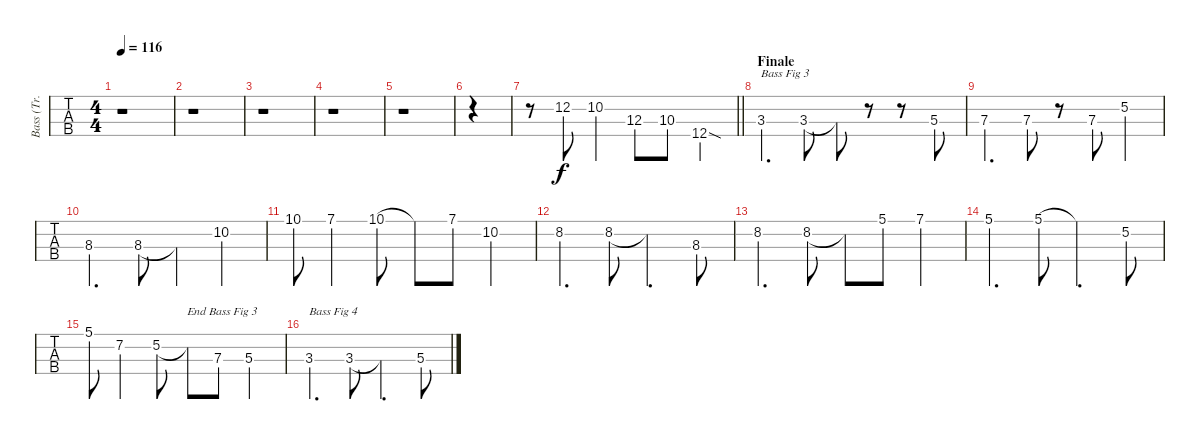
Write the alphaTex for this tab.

\track ("Bass (Tr. 6A/Tr. 11B)" "Bass (Tr. ") {instrument electricbassfinger}
\staff {tabs}
\tuning (G2 D2 A1 E1) {hide}
\ts (4 4)
\tempo 116
\clef f4
\ks c
r.1{dy f} |
r.1 |
r.1 |
r.1 |
r.1 |
|
\barLineRight lightlight
r.8 12.2.8 10.2.4 12.3.8 10.3.8 12.4{sod}.4 |
\section ("" "Finale")
3.3.4{d txt "Bass Fig 3"} 3.3.8 3.3{t}.8 r.8 r.8 5.3.8 |
7.3.4{d} 7.3.8 r.8 7.3.8 5.2.4 |
8.3.4{d} 8.3.8 8.3{t}.4 10.2.4 |
10.1.8 7.1.4 10.1.8 10.1{t}.8 7.1.8 10.2.4 |
8.2.4{d} 8.2.8 8.2{t}.4{d} 8.3.8 |
8.2.4{d} 8.2.8 8.2{t}.8 5.1.8 7.1.4 |
5.1.4{d} 5.1.8 5.1{t}.4{d} 5.2.8 |
5.1.8 7.2.4 5.2.8 5.2{t}.8{txt "End Bass Fig 3"} 7.3.8 5.3.4 |
3.3.4{d txt "Bass Fig 4"} 3.3.8 3.3{t}.4{d} 5.3.8
